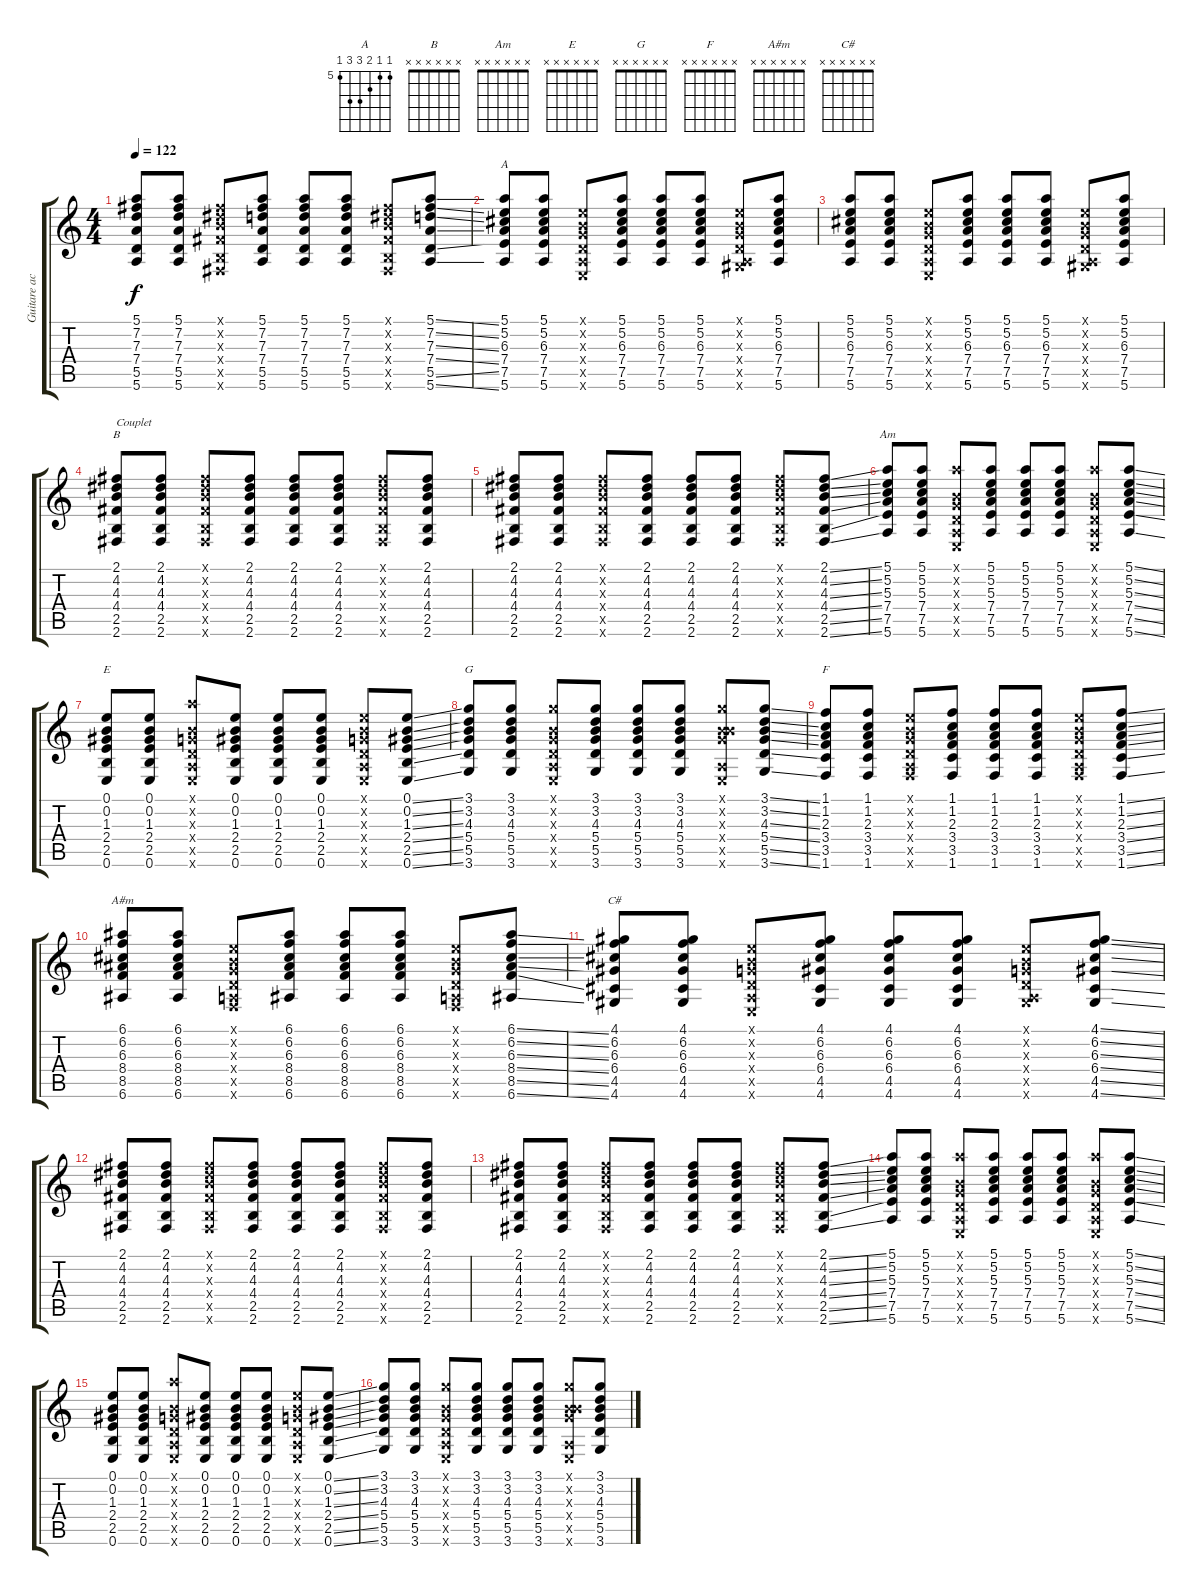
\track ("Guitare acoustique" "Guitare ac") {instrument acousticguitarnylon}
\staff {score tabs}
\tuning (E4 B3 G3 D3 A2 E2) {hide}
\chord ("A" 5 5 6 7 7 5) {firstfret 5}
\chord ("B" x x x x x x) {firstfret 0}
\chord ("Am" x x x x x x) {firstfret 0}
\chord ("E" x x x x x x) {firstfret 0}
\chord ("G" x x x x x x) {firstfret 0}
\chord ("F" x x x x x x) {firstfret 0}
\chord ("A#m" x x x x x x) {firstfret 0}
\chord ("C#" x x x x x x) {firstfret 0}
\ts (4 4)
\tempo 122
\clef g2
\ks c
(5.1 7.2 7.3 7.4 5.5 5.6).8{dy f} (5.1 7.2 7.3 7.4 5.5 5.6).8 (2.1{x} 4.2{x} 4.3{x} 4.4{x} 2.5{x} 2.6{x}).8 (5.1 7.2 7.3 7.4 5.5 5.6).8 (5.1 7.2 7.3 7.4 5.5 5.6).8 (5.1 7.2 7.3 7.4 5.5 5.6).8 (2.1{x} 4.2{x} 4.3{x} 4.4{x} 2.5{x} 2.6{x}).8 (5.1{ss} 7.2{ss} 7.3{ss} 7.4{ss} 5.5{ss} 5.6{ss}).8 |
(5.1 5.2 6.3 7.4 7.5 5.6).8{ch "A"} (5.1 5.2 6.3 7.4 7.5 5.6).8 (0.1{x} 0.2{x} 0.3{x} 0.4{x} 0.5{x} 0.6{x}).8 (5.1 5.2 6.3 7.4 7.5 5.6).8 (5.1 5.2 6.3 7.4 7.5 5.6).8 (5.1 5.2 6.3 7.4 7.5 5.6).8 (0.1{x} 0.2{x} 0.3{x} 0.4{x} 0.5{x} 4.6{x}).8 (5.1 5.2 6.3 7.4 7.5 5.6).8 |
(5.1 5.2 6.3 7.4 7.5 5.6).8 (5.1 5.2 6.3 7.4 7.5 5.6).8 (0.1{x} 0.2{x} 0.3{x} 0.4{x} 0.5{x} 0.6{x}).8 (5.1 5.2 6.3 7.4 7.5 5.6).8 (5.1 5.2 6.3 7.4 7.5 5.6).8 (5.1 5.2 6.3 7.4 7.5 5.6).8 (0.1{x} 0.2{x} 0.3{x} 0.4{x} 0.5{x} 4.6{x}).8 (5.1 5.2 6.3 7.4 7.5 5.6).8 |
(2.1 4.2 4.3 4.4 2.5 2.6).8{ch "B" txt "Couplet"} (2.1 4.2 4.3 4.4 2.5 2.6).8 (2.1{x} 4.2{x} 4.3{x} 4.4{x} 2.5{x} 2.6{x}).8 (2.1 4.2 4.3 4.4 2.5 2.6).8 (2.1 4.2 4.3 4.4 2.5 2.6).8 (2.1 4.2 4.3 4.4 2.5 2.6).8 (2.1{x} 4.2{x} 4.3{x} 4.4{x} 2.5{x} 2.6{x}).8 (2.1 4.2 4.3 4.4 2.5 2.6).8 |
(2.1 4.2 4.3 4.4 2.5 2.6).8 (2.1 4.2 4.3 4.4 2.5 2.6).8 (2.1{x} 4.2{x} 4.3{x} 4.4{x} 2.5{x} 2.6{x}).8 (2.1 4.2 4.3 4.4 2.5 2.6).8 (2.1 4.2 4.3 4.4 2.5 2.6).8 (2.1 4.2 4.3 4.4 2.5 2.6).8 (2.1{x} 4.2{x} 4.3{x} 4.4{x} 2.5{x} 2.6{x}).8 (2.1{ss} 4.2{ss} 4.3{ss} 4.4{ss} 2.5{ss} 2.6{ss}).8 |
(5.1 5.2 5.3 7.4 7.5 5.6).8{ch "Am"} (5.1 5.2 5.3 7.4 7.5 5.6).8 (5.1{x} 0.2{x} 0.3{x} 0.4{x} 0.5{x} 0.6{x}).8 (5.1 5.2 5.3 7.4 7.5 5.6).8 (5.1 5.2 5.3 7.4 7.5 5.6).8 (5.1 5.2 5.3 7.4 7.5 5.6).8 (5.1{x} 0.2{x} 0.3{x} 0.4{x} 0.5{x} 0.6{x}).8 (5.1{ss} 5.2{ss} 5.3{ss} 7.4{ss} 7.5{ss} 5.6{ss}).8 |
(0.1 0.2 1.3 2.4 2.5 0.6).8{ch "E"} (0.1 0.2 1.3 2.4 2.5 0.6).8 (5.1{x} 0.2{x} 0.3{x} 0.4{x} 0.5{x} 0.6{x}).8 (0.1 0.2 1.3 2.4 2.5 0.6).8 (0.1 0.2 1.3 2.4 2.5 0.6).8 (0.1 0.2 1.3 2.4 2.5 0.6).8 (0.1{x} 0.2{x} 0.3{x} 0.4{x} 0.5{x} 0.6{x}).8 (0.1{ss} 0.2{ss} 1.3{ss} 2.4{ss} 2.5{ss} 0.6{ss}).8 |
(3.1 3.2 4.3 5.4 5.5 3.6).8{ch "G"} (3.1 3.2 4.3 5.4 5.5 3.6).8 (3.1{x} 0.2{x} 0.3{x} 0.4{x} 0.5{x} 0.6{x}).8 (3.1 3.2 4.3 5.4 5.5 3.6).8 (3.1 3.2 4.3 5.4 5.5 3.6).8 (3.1 3.2 4.3 5.4 5.5 3.6).8 (3.1{x} 0.2{x} 4.3{x} 5.4{x} 0.5{x} 0.6{x}).8 (3.1{ss} 3.2{ss} 4.3{ss} 5.4{ss} 5.5{ss} 3.6{ss}).8 |
(1.1 1.2 2.3 3.4 3.5 1.6).8{ch "F"} (1.1 1.2 2.3 3.4 3.5 1.6).8 (0.1{x} 0.2{x} 0.3{x} 0.4{x} 0.5{x} 1.6{x}).8 (1.1 1.2 2.3 3.4 3.5 1.6).8 (1.1 1.2 2.3 3.4 3.5 1.6).8 (1.1 1.2 2.3 3.4 3.5 1.6).8 (0.1{x} 0.2{x} 0.3{x} 0.4{x} 0.5{x} 1.6{x}).8 (1.1{ss} 1.2{ss} 2.3{ss} 3.4{ss} 3.5{ss} 1.6{ss}).8 |
(6.1 6.2 6.3 8.4 8.5 6.6).8{ch "A#m"} (6.1 6.2 6.3 8.4 8.5 6.6).8 (0.1{x} 0.2{x} 0.3{x} 0.4{x} 0.5{x} 1.6{x}).8 (6.1 6.2 6.3 8.4 8.5 6.6).8 (6.1 6.2 6.3 8.4 8.5 6.6).8 (6.1 6.2 6.3 8.4 8.5 6.6).8 (0.1{x} 0.2{x} 0.3{x} 0.4{x} 0.5{x} 1.6{x}).8 (6.1{ss} 6.2{ss} 6.3{ss} 8.4{ss} 8.5{ss} 6.6{ss}).8 |
(4.1 6.2 6.3 6.4 4.5 4.6).8{ch "C#"} (4.1 6.2 6.3 6.4 4.5 4.6).8 (0.1{x} 0.2{x} 0.3{x} 0.4{x} 0.5{x} 0.6{x}).8 (4.1 6.2 6.3 6.4 4.5 4.6).8 (4.1 6.2 6.3 6.4 4.5 4.6).8 (4.1 6.2 6.3 6.4 4.5 4.6).8 (0.1{x} 0.2{x} 0.3{x} 0.4{x} 0.5{x} 4.6{x}).8 (4.1{ss} 6.2{ss} 6.3{ss} 6.4{ss} 4.5{ss} 4.6{ss}).8 |
(2.1 4.2 4.3 4.4 2.5 2.6).8 (2.1 4.2 4.3 4.4 2.5 2.6).8 (2.1{x} 4.2{x} 4.3{x} 4.4{x} 2.5{x} 2.6{x}).8 (2.1 4.2 4.3 4.4 2.5 2.6).8 (2.1 4.2 4.3 4.4 2.5 2.6).8 (2.1 4.2 4.3 4.4 2.5 2.6).8 (2.1{x} 4.2{x} 4.3{x} 4.4{x} 2.5{x} 2.6{x}).8 (2.1 4.2 4.3 4.4 2.5 2.6).8 |
(2.1 4.2 4.3 4.4 2.5 2.6).8 (2.1 4.2 4.3 4.4 2.5 2.6).8 (2.1{x} 4.2{x} 4.3{x} 4.4{x} 2.5{x} 2.6{x}).8 (2.1 4.2 4.3 4.4 2.5 2.6).8 (2.1 4.2 4.3 4.4 2.5 2.6).8 (2.1 4.2 4.3 4.4 2.5 2.6).8 (2.1{x} 4.2{x} 4.3{x} 4.4{x} 2.5{x} 2.6{x}).8 (2.1{ss} 4.2{ss} 4.3{ss} 4.4{ss} 2.5{ss} 2.6{ss}).8 |
(5.1 5.2 5.3 7.4 7.5 5.6).8 (5.1 5.2 5.3 7.4 7.5 5.6).8 (5.1{x} 0.2{x} 0.3{x} 0.4{x} 0.5{x} 0.6{x}).8 (5.1 5.2 5.3 7.4 7.5 5.6).8 (5.1 5.2 5.3 7.4 7.5 5.6).8 (5.1 5.2 5.3 7.4 7.5 5.6).8 (5.1{x} 0.2{x} 0.3{x} 0.4{x} 0.5{x} 0.6{x}).8 (5.1{ss} 5.2{ss} 5.3{ss} 7.4{ss} 7.5{ss} 5.6{ss}).8 |
(0.1 0.2 1.3 2.4 2.5 0.6).8 (0.1 0.2 1.3 2.4 2.5 0.6).8 (5.1{x} 0.2{x} 0.3{x} 0.4{x} 0.5{x} 0.6{x}).8 (0.1 0.2 1.3 2.4 2.5 0.6).8 (0.1 0.2 1.3 2.4 2.5 0.6).8 (0.1 0.2 1.3 2.4 2.5 0.6).8 (0.1{x} 0.2{x} 0.3{x} 0.4{x} 0.5{x} 0.6{x}).8 (0.1{ss} 0.2{ss} 1.3{ss} 2.4{ss} 2.5{ss} 0.6{ss}).8 |
(3.1 3.2 4.3 5.4 5.5 3.6).8 (3.1 3.2 4.3 5.4 5.5 3.6).8 (3.1{x} 0.2{x} 0.3{x} 0.4{x} 0.5{x} 0.6{x}).8 (3.1 3.2 4.3 5.4 5.5 3.6).8 (3.1 3.2 4.3 5.4 5.5 3.6).8 (3.1 3.2 4.3 5.4 5.5 3.6).8 (3.1{x} 0.2{x} 4.3{x} 5.4{x} 0.5{x} 0.6{x}).8 (3.1{ss} 3.2{ss} 4.3{ss} 5.4{ss} 5.5{ss} 3.6{ss}).8
